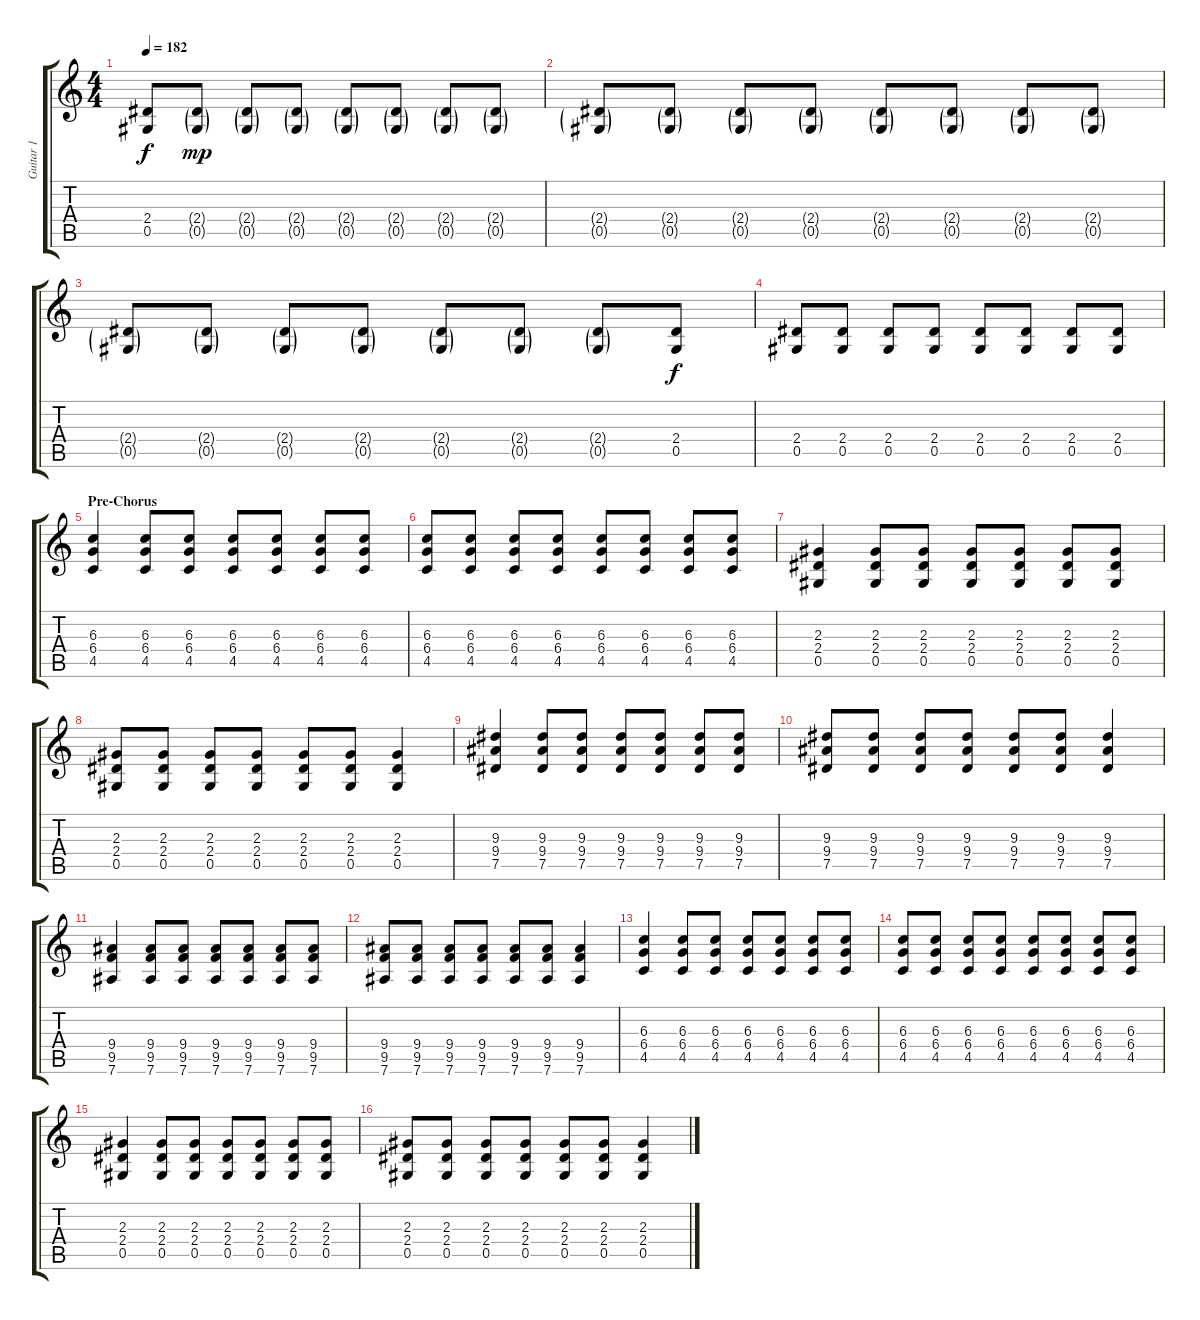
\track ("Guitar 1" "Guitar 1") {instrument overdrivenguitar}
\staff {score tabs}
\tuning (Eb4 Bb3 Gb3 Db3 Ab2 Eb2) {hide}
\ts (4 4)
\tempo 182
\clef g2
\ks c
(2.4 0.5).8{dy f} (2.4{g} 0.5{g}).8{dy mp} (2.4{g} 0.5{g}).8 (2.4{g} 0.5{g}).8 (2.4{g} 0.5{g}).8 (2.4{g} 0.5{g}).8 (2.4{g} 0.5{g}).8 (2.4{g} 0.5{g}).8 |
(2.4{g} 0.5{g}).8 (2.4{g} 0.5{g}).8 (2.4{g} 0.5{g}).8 (2.4{g} 0.5{g}).8 (2.4{g} 0.5{g}).8 (2.4{g} 0.5{g}).8 (2.4{g} 0.5{g}).8 (2.4{g} 0.5{g}).8 |
(2.4{g} 0.5{g}).8 (2.4{g} 0.5{g}).8 (2.4{g} 0.5{g}).8 (2.4{g} 0.5{g}).8 (2.4{g} 0.5{g}).8 (2.4{g} 0.5{g}).8 (2.4{g} 0.5{g}).8 (2.4 0.5).8{dy f} |
(2.4 0.5).8 (2.4 0.5).8 (2.4 0.5).8 (2.4 0.5).8 (2.4 0.5).8 (2.4 0.5).8 (2.4 0.5).8 (2.4 0.5).8 |
\section ("" "Pre-Chorus")
(6.3 6.4 4.5).4 (6.3 6.4 4.5).8 (6.3 6.4 4.5).8 (6.3 6.4 4.5).8 (6.3 6.4 4.5).8 (6.3 6.4 4.5).8 (6.3 6.4 4.5).8 |
(6.3 6.4 4.5).8 (6.3 6.4 4.5).8 (6.3 6.4 4.5).8 (6.3 6.4 4.5).8 (6.3 6.4 4.5).8 (6.3 6.4 4.5).8 (6.3 6.4 4.5).8 (6.3 6.4 4.5).8 |
(2.3 2.4 0.5).4 (2.3 2.4 0.5).8 (2.3 2.4 0.5).8 (2.3 2.4 0.5).8 (2.3 2.4 0.5).8 (2.3 2.4 0.5).8 (2.3 2.4 0.5).8 |
(2.3 2.4 0.5).8 (2.3 2.4 0.5).8 (2.3 2.4 0.5).8 (2.3 2.4 0.5).8 (2.3 2.4 0.5).8 (2.3 2.4 0.5).8 (2.3 2.4 0.5).4 |
(9.3 9.4 7.5).4 (9.3 9.4 7.5).8 (9.3 9.4 7.5).8 (9.3 9.4 7.5).8 (9.3 9.4 7.5).8 (9.3 9.4 7.5).8 (9.3 9.4 7.5).8 |
(9.3 9.4 7.5).8 (9.3 9.4 7.5).8 (9.3 9.4 7.5).8 (9.3 9.4 7.5).8 (9.3 9.4 7.5).8 (9.3 9.4 7.5).8 (9.3 9.4 7.5).4 |
(9.4 9.5 7.6).4 (9.4 9.5 7.6).8 (9.4 9.5 7.6).8 (9.4 9.5 7.6).8 (9.4 9.5 7.6).8 (9.4 9.5 7.6).8 (9.4 9.5 7.6).8 |
(9.4 9.5 7.6).8 (9.4 9.5 7.6).8 (9.4 9.5 7.6).8 (9.4 9.5 7.6).8 (9.4 9.5 7.6).8 (9.4 9.5 7.6).8 (9.4 9.5 7.6).4 |
(6.3 6.4 4.5).4 (6.3 6.4 4.5).8 (6.3 6.4 4.5).8 (6.3 6.4 4.5).8 (6.3 6.4 4.5).8 (6.3 6.4 4.5).8 (6.3 6.4 4.5).8 |
(6.3 6.4 4.5).8 (6.3 6.4 4.5).8 (6.3 6.4 4.5).8 (6.3 6.4 4.5).8 (6.3 6.4 4.5).8 (6.3 6.4 4.5).8 (6.3 6.4 4.5).8 (6.3 6.4 4.5).8 |
(2.3 2.4 0.5).4 (2.3 2.4 0.5).8 (2.3 2.4 0.5).8 (2.3 2.4 0.5).8 (2.3 2.4 0.5).8 (2.3 2.4 0.5).8 (2.3 2.4 0.5).8 |
(2.3 2.4 0.5).8 (2.3 2.4 0.5).8 (2.3 2.4 0.5).8 (2.3 2.4 0.5).8 (2.3 2.4 0.5).8 (2.3 2.4 0.5).8 (2.3 2.4 0.5).4
